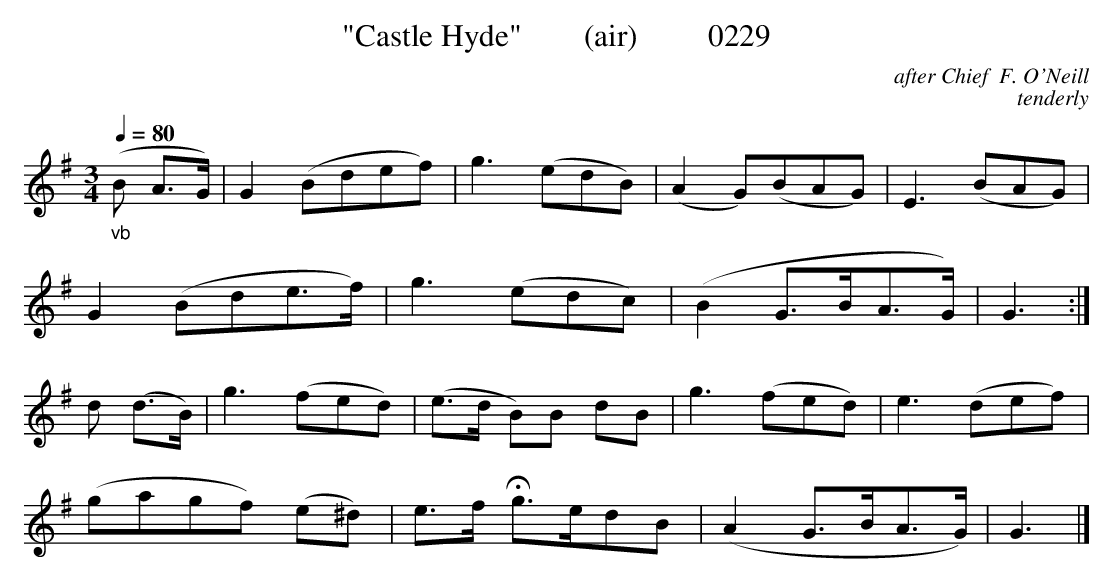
X:1
T:"Castle Hyde"        (air)         0229
C:after Chief  F. O'Neill
C:tenderly
Q:1/4=80
M:3/4
L:1/8
K:G
"_vb"(B A3/2G/2)|G2(Bdef)|g3(edB)|(A2G)(BAG)|E3(BAG)|
G2(Bde3/2f/2)|g3(edc)|(B2G3/2B/2A3/2G/2)|G3:|
d (d3/2B/2)|g3(fed)|(e3/2d/2 B)B dB|g3(fed)|e3(def)|
(gagf) (e^d)|e3/2f/2 Hg3/2e/2dB|(A2G3/2B/2A3/2G/2)|G3|]
